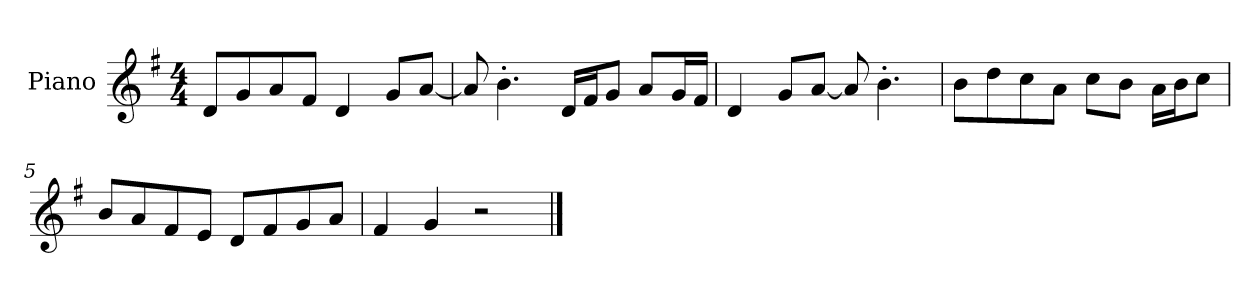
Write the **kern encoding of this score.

**kern
*part1
*staff1
*I"Piano
*I'P-no
*clefG2
*k[f#]
*M4/4
*MM90
=1
8d/L
8g/
8a/
8f#/J
4d/
8g/L
[8a/J
=2
8a/]
4.b'\
16d/LL
16f#/J
8g/J
8a/L
16g/L
16f#/JJ
=3
4d/
8g/L
[8a/J
8a/]
4.b'\
=4
8b\L
8dd\
8cc\
8a\J
8cc\L
8b\J
16a\LL
16b\J
8cc\J
=5
8b/L
8a/
8f#/
8e/J
8d/L
8f#/
8g/
8a/J
!!LO:LB:g=z
=6
4f#/
4g/
2r
==
*-
